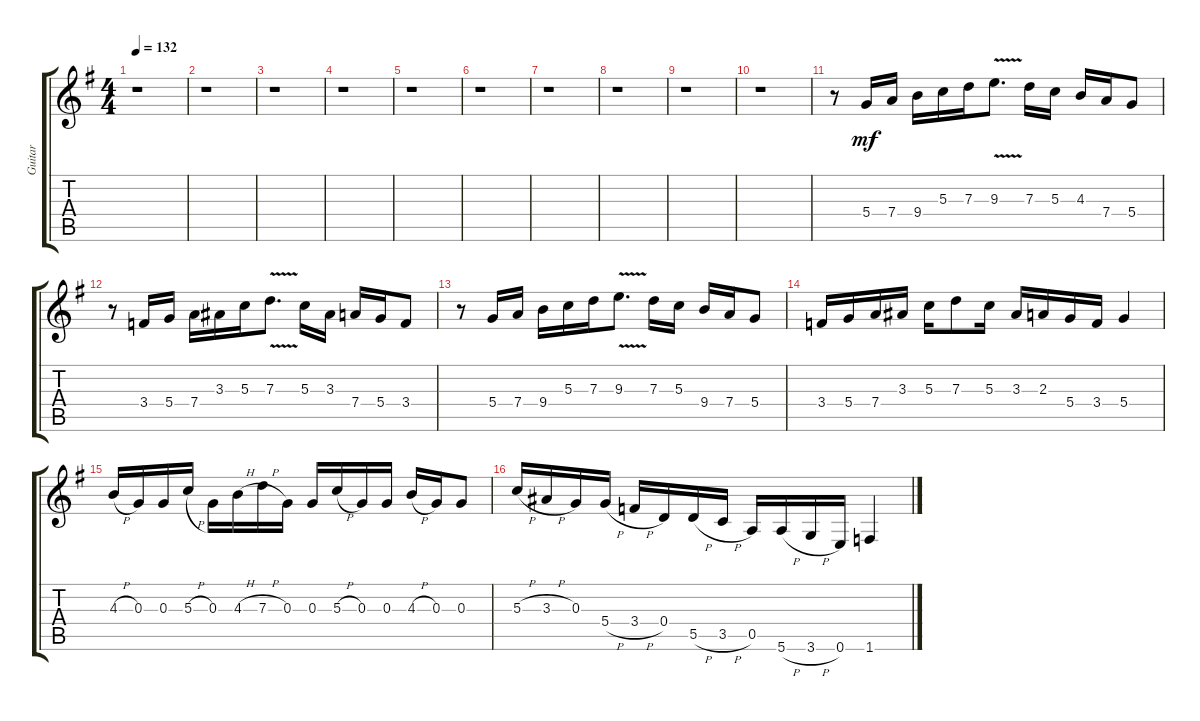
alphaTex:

\track ("Guitar" "Guitar") {instrument distortionguitar}
\staff {score tabs}
\tuning (E4 B3 G3 D3 A2 E2) {hide}
\ts (4 4)
\tempo 132
\clef g2
\ks g
r.1{dy f} |
r.1 |
r.1 |
r.1 |
r.1 |
r.1 |
r.1 |
r.1 |
r.1 |
r.1 |
r.8 5.4.16{dy mf} 7.4.16 9.4.16 5.3.16 7.3.16 9.3{v}.8{d} 7.3.16 5.3.16 4.3.16 7.4.16 5.4.8 |
r.8 3.4.16 5.4.16 7.4.16 3.3.16 5.3.16 7.3{v}.8{d} 5.3.16 3.3.16 7.4.16 5.4.16 3.4.8 |
r.8 5.4.16 7.4.16 9.4.16 5.3.16 7.3.16 9.3{v}.8{d} 7.3.16 5.3.16 9.4.16 7.4.16 5.4.8 |
3.4.16 5.4.16 7.4.16 3.3.16 5.3.16 7.3.8 5.3.16 3.3.16 2.3.16 5.4.16 3.4.16 5.4.4 |
4.3{h}.16 0.3.16 0.3.16 5.3{h}.16 0.3.16 4.3{h}.16 7.3{h}.16 0.3.16 0.3.16 5.3{h}.16 0.3.16 0.3.16 4.3{h}.16 0.3.16 0.3.8 |
5.3{h}.16 3.3{h}.16 0.3.16 5.4{h}.16 3.4{h}.16 0.4.16 5.5{h}.16 3.5{h}.16 0.5.16 5.6{h}.16 3.6{h}.16 0.6.16 1.6.4
